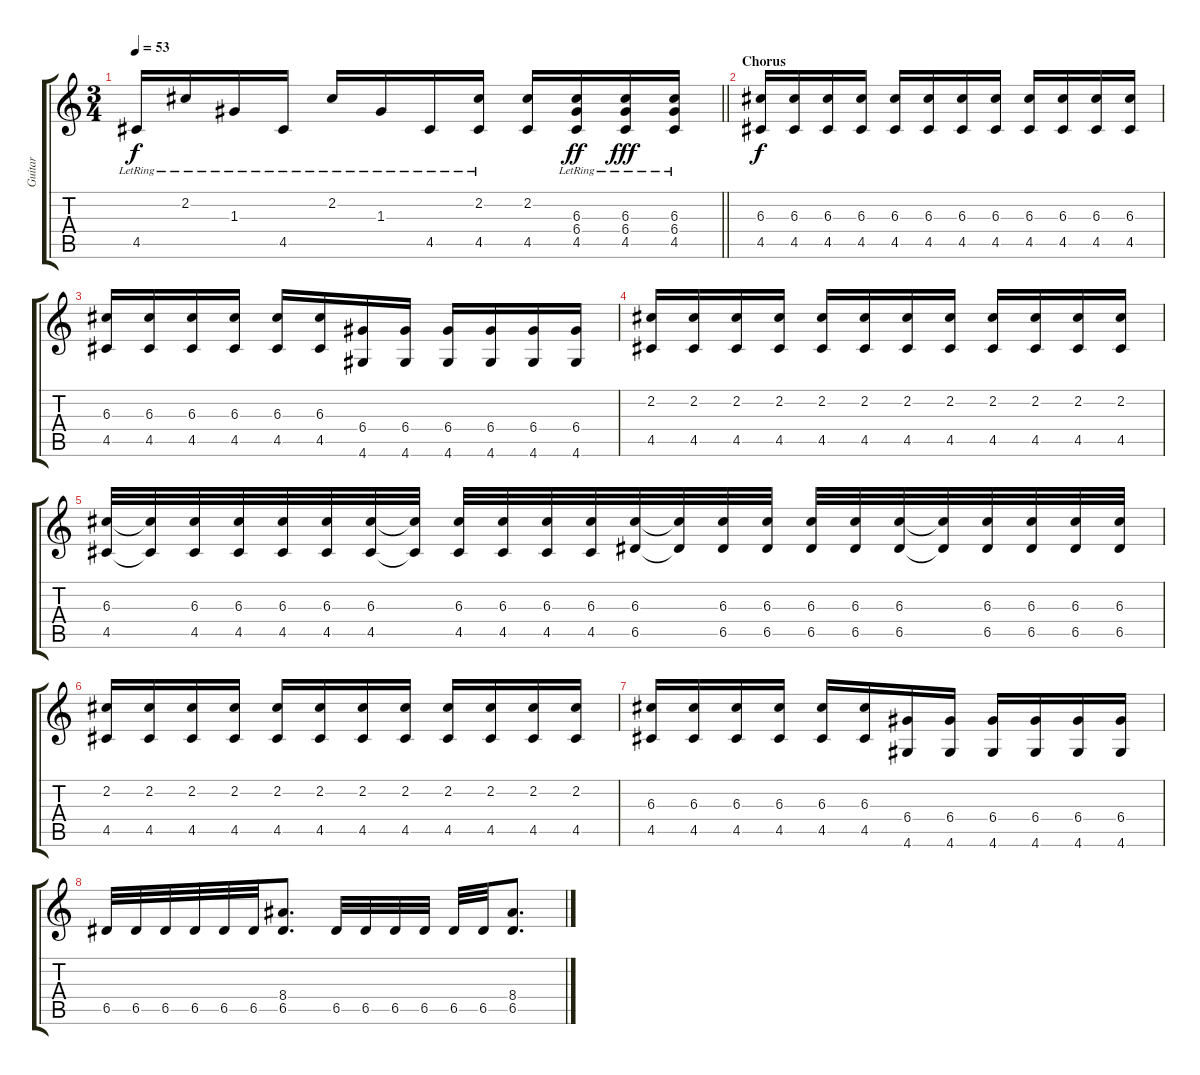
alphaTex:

\track ("Guitar" "Guitar") {instrument electricguitarjazz}
\staff {score tabs}
\tuning (E4 B3 G3 D3 A2 E2) {hide}
\ts (3 4)
\tempo 53
\clef g2
\barLineRight lightlight
\ks c
4.5{lr}.16{dy f} 2.2{lr}.16 1.3{lr}.16 4.5{lr}.16 2.2{lr}.16 1.3{lr}.16 4.5{lr}.16 (2.2{lr} 4.5).16 (2.2 4.5).16 (6.3 6.4 4.5{lr}).16{dy ff} (6.3{lr} 6.4 4.5).16{dy fff} (6.3 6.4{lr} 4.5).16 |
\section ("" "Chorus")
(6.3 4.5).16{dy f instrument distortionguitar} (6.3 4.5).16 (6.3 4.5).16 (6.3 4.5).16 (6.3 4.5).16 (6.3 4.5).16 (6.3 4.5).16 (6.3 4.5).16 (6.3 4.5).16 (6.3 4.5).16 (6.3 4.5).16 (6.3 4.5).16 |
(6.3 4.5).16 (6.3 4.5).16 (6.3 4.5).16 (6.3 4.5).16 (6.3 4.5).16 (6.3 4.5).16 (6.4 4.6).16 (6.4 4.6).16 (6.4 4.6).16 (6.4 4.6).16 (6.4 4.6).16 (6.4 4.6).16 |
(2.2 4.5).16 (2.2 4.5).16 (2.2 4.5).16 (2.2 4.5).16 (2.2 4.5).16 (2.2 4.5).16 (2.2 4.5).16 (2.2 4.5).16 (2.2 4.5).16 (2.2 4.5).16 (2.2 4.5).16 (2.2 4.5).16 |
(6.3 4.5).32 (6.3{t} 4.5{t}).32 (6.3 4.5).32 (6.3 4.5).32 (6.3 4.5).32 (6.3 4.5).32 (6.3 4.5).32 (6.3{t} 4.5{t}).32 (6.3 4.5).32 (6.3 4.5).32 (6.3 4.5).32 (6.3 4.5).32 (6.3 6.5).32 (6.3{t} 6.5{t}).32 (6.3 6.5).32 (6.3 6.5).32 (6.3 6.5).32 (6.3 6.5).32 (6.3 6.5).32 (6.3{t} 6.5{t}).32 (6.3 6.5).32 (6.3 6.5).32 (6.3 6.5).32 (6.3 6.5).32 |
(2.2 4.5).16 (2.2 4.5).16 (2.2 4.5).16 (2.2 4.5).16 (2.2 4.5).16 (2.2 4.5).16 (2.2 4.5).16 (2.2 4.5).16 (2.2 4.5).16 (2.2 4.5).16 (2.2 4.5).16 (2.2 4.5).16 |
(6.3 4.5).16 (6.3 4.5).16 (6.3 4.5).16 (6.3 4.5).16 (6.3 4.5).16 (6.3 4.5).16 (6.4 4.6).16 (6.4 4.6).16 (6.4 4.6).16 (6.4 4.6).16 (6.4 4.6).16 (6.4 4.6).16 |
6.5.32 6.5.32 6.5.32 6.5.32 6.5.32 6.5.32 (8.4 6.5).8{d} 6.5.32 6.5.32 6.5.32 6.5.32 6.5.32 6.5.32 (8.4 6.5).8{d}
